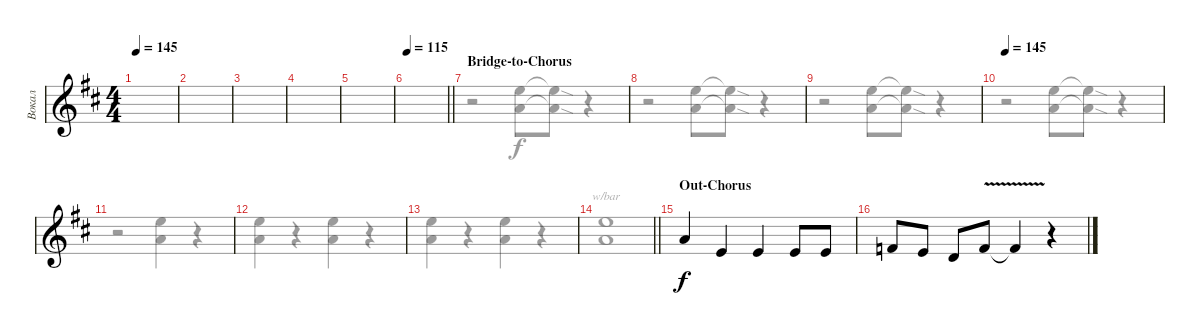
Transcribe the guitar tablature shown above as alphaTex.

\track ("Вокал" "Вокал") {instrument trumpet}
\staff {score}
\tuning (E4 B3 G3 D3 A2 E2) {hide}
\voice
\ts (4 4)
\tempo 145
\clef g2
\ks bminor
|
|
|
|
|
\tempo 115
\barLineRight lightlight
|
\section ("" "Bridge-to-Chorus")
|
|
|
\tempo 145
|
|
|
|
\barLineRight lightlight
|
\section ("" "Out-Chorus")
5.1.4 0.1.4 0.1.4 0.1.8 0.1.8 |
1.1.8 0.1.8 3.2.8 1.1{v}.8 1.1{t}.4 r.4
\voice
\clef g2
\ottava regular
\simile none
\ks bminor
|
|
|
|
|
\barLineRight lightlight
|
r.2 (12.1 10.2).8 (12.1{sod t} 10.2{sod t}).8 r.4 |
r.2 (12.1 10.2).8 (12.1{sod t} 10.2{sod t}).8 r.4 |
r.2 (12.1 10.2).8 (12.1{sod t} 10.2{sod t}).8 r.4 |
r.2 (12.1 10.2).8 (12.1{sod t} 10.2{sod t}).8 r.4 |
r.2 (12.1 10.2).4 r.4 |
(12.1 10.2).4 r.4 (12.1 10.2).4 r.4 |
(12.1 10.2).4 r.4 (12.1 10.2).4 r.4 |
\barLineRight lightlight
(12.1 10.2).1{tbe (custom default 0 0 24 0 60 2)} |
|
